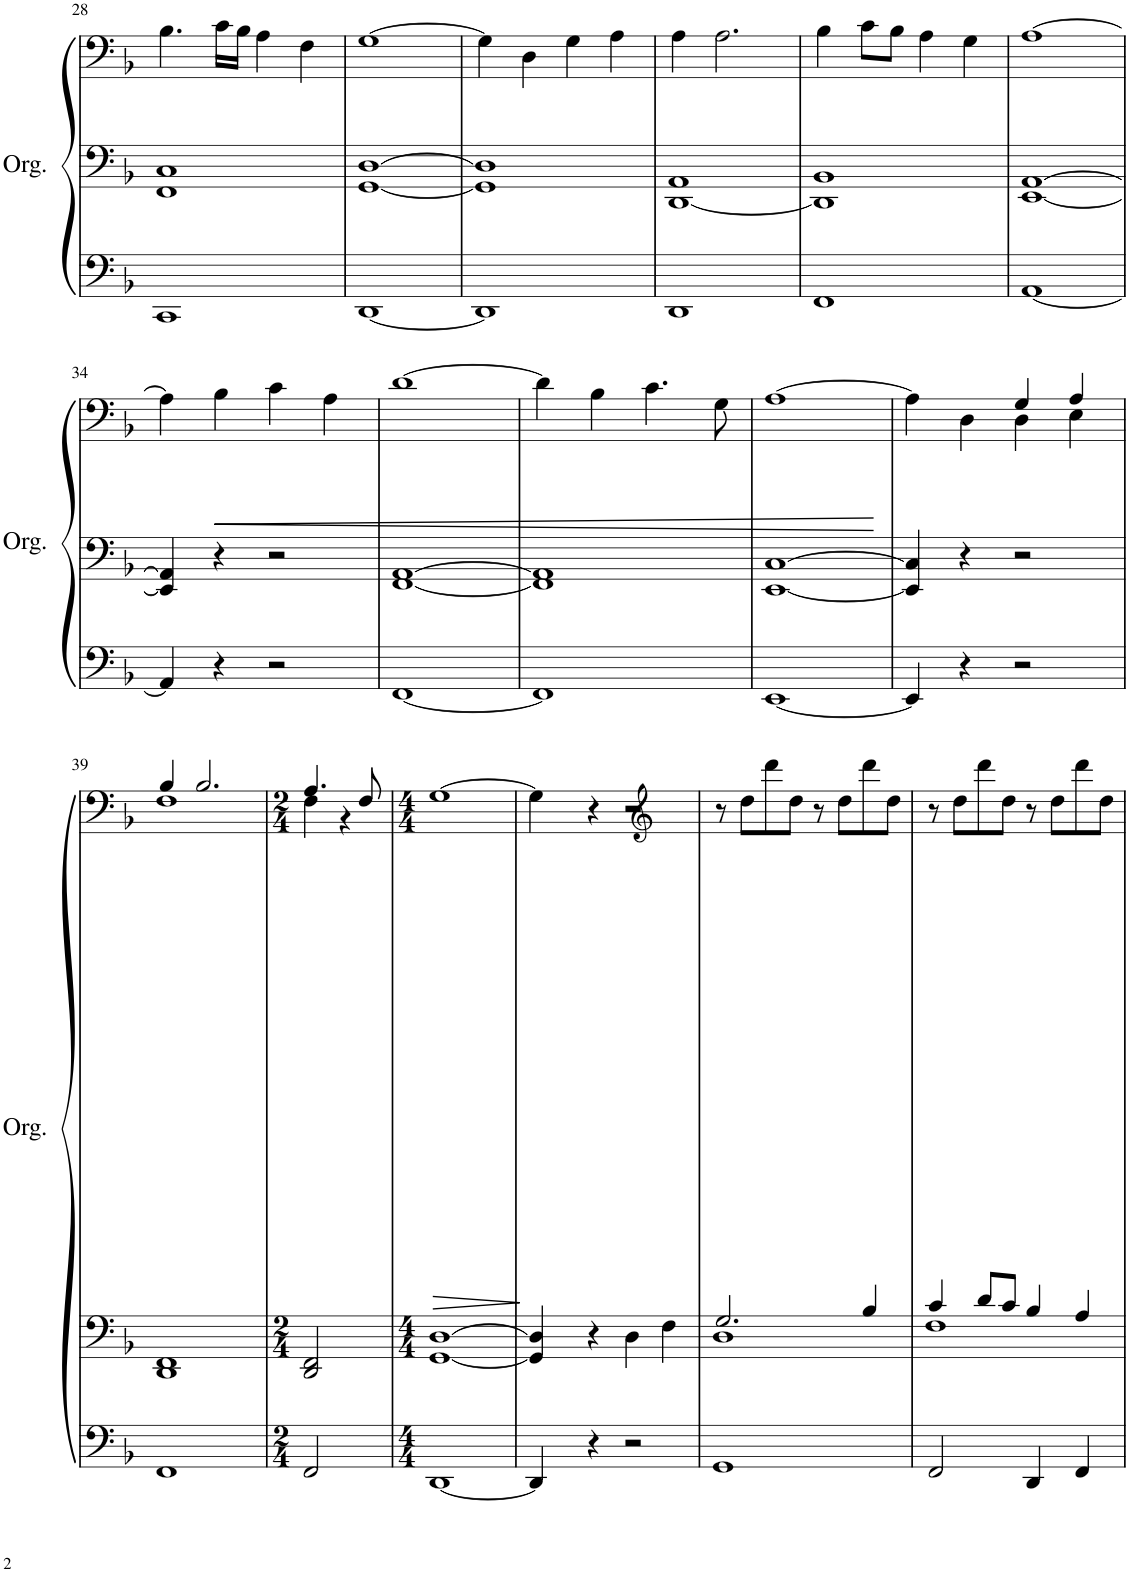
**kern	**kern	**kern	**dynam
*part1	*part1	*part1	*part1
*staff3	*staff2	*staff1	*staff1/2/3
*I"Organ	*	*	*
*I'Org.	*	*	*
!!LO:PB:g=z
*clefF4	*clefF4	*clefF4	*
*k[b-]	*k[b-]	*k[b-]	*
*M4/4	*M4/4	*M4/4	*
=28	=28	=28	=28
1CC	1FF 1C	4.B-\	.
.	.	16c\LL	.
.	.	16B-\JJ	.
.	.	4A\	.
.	.	4F\	.
=29	=29	=29	=29
[1DD	[1GG [1D	[1G	.
=30	=30	=30	=30
1DD]	1GG] 1D]	4G\]	.
.	.	4D\	.
.	.	4G\	.
.	.	4A\	.
=31	=31	=31	=31
1DD	[1DD 1AA	4A\	.
.	.	2.A\	.
=32	=32	=32	=32
1FF	1DD] 1BB-	4B-\	.
.	.	8c\L	.
.	.	8B-\J	.
.	.	4A\	.
.	.	4G\	.
=33	=33	=33	=33
[1AA	[1EE [1AA	[1A	.
!!LO:LB:g=z
=34	=34	=34	=34
4AA/]	4EE/] 4AA/]	4A\]	.
!	!	!	!LO:HP:b
4r	4r	4B-\	<
2r	2r	4c\	.
.	.	4A\	.
.	.	.	[
=35	=35	=35	=35
[1FF	[1FF [1AA	[1d	.
=36	=36	=36	=36
1FF]	1FF] 1AA]	4d\]	.
.	.	4B-\	.
.	.	4.c\	.
.	.	8G\	.
=37	=37	=37	=37
[1EE	[1EE [1C	[1A	.
=38	=38	=38	=38
*	*	*^	*
4EE/]	4EE/] 4C/]	4A\]	2ryy	.
4r	4r	4D\	.	.
2r	2r	4G/	4D\	.
.	.	4A/	4E\	.
!!LO:LB:g=z	!!
=39	=39	=39	=39	=39
1FF	1DD 1FF	4B-/	1F	.
.	.	2.B-/	.	.
=40	=40	=40	=40	=40
*M2/4	*M2/4	*M2/4	*	*
2FF/	2DD/ 2FF/	4.A/	4F\	.
.	.	.	4r	.
.	.	8F/	.	.
*	*	*v	*v	*
=41	=41	=41	=41
*M4/4	*M4/4	*M4/4	*
!	!	!	!LO:HP:b
[1DD	[1GG [1D	[1G	>
.	.	.	]
=42	=42	=42	=42
4DD/]	4GG/] 4D/]	4G\]	.
*	*	*clefG2	*
4r	4r	4r	.
2r	4D\	2r	.
.	4F\	.	.
=43	=43	=43	=43
*	*^	*	*
1GG	2.G/	1D	8r	.
.	.	.	8dd\L	.
.	.	.	8ddd\	.
.	.	.	8dd\J	.
.	.	.	8r	.
.	.	.	8dd\L	.
.	4B-/	.	8ddd\	.
.	.	.	8dd\J	.
=44	=44	=44	=44	=44
2FF/	4c/	1F	8r	.
.	.	.	8dd\L	.
.	8d/L	.	8ddd\	.
.	8c/J	.	8dd\J	.
4DD/	4B-/	.	8r	.
.	.	.	8dd\L	.
4FF/	4A/	.	8ddd\	.
.	.	.	8dd\J	.
*	*v	*v	*	*
=	=	=	=
*-	*-	*-	*-
